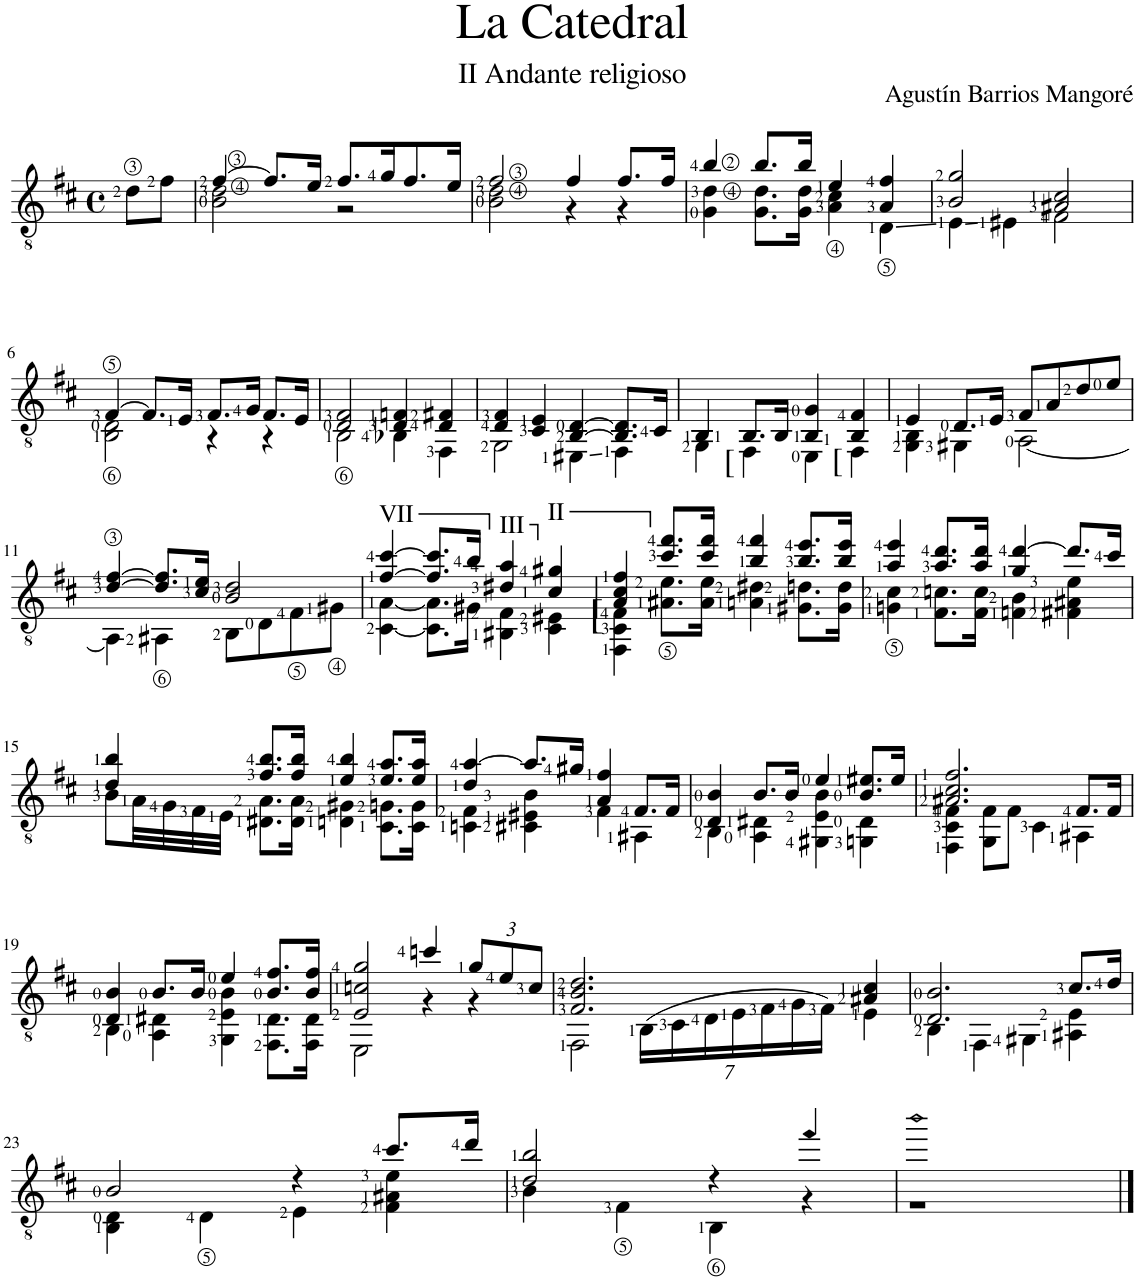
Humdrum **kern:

**kern	**kern
*part2	*part1
*staff2	*staff1
*I"Classical Guitar	*I"Classical Guitar
*stria5	*
*clefGv2	*clefGv2
*k[f#c#]	*k[f#c#]
*M4/4	*M4/4
*met(c)	*met(c)
=1	=1
8d\L	8d\L
8f#\J	8f#\J
=2	=2
*^	*^
[4f#	2B 2d	[4f#/	2B\ 2d\
8.f#\L]	.	8.f#/L]	.
16e\Jk	.	16e/Jk	.
8.f#\L	2r	8.f#/L	2r
16g\Jk	.	16g/K	.
8.f#\L	.	8.f#/	.
16e\Jk	.	16e/Jk	.
=3	=3	=3	=3
2f#	2B 2d	2f#/	2B\ 2d\
4f#	4r	4f#/	4r
8.f#\L	4r	8.f#/L	4r
16f#\Jk	.	16f#/Jk	.
=4	=4	=4	=4
4b	4G 4d	4b/	4G\ 4d\
8.b\L	8.G\ 8.d\L	8.b/L	8.G\ 8.d\L
16b\Jk	16G\ 16d\Jk	16b/Jk	16G\ 16d\Jk
4e	4A 4c#	4e/	4A\ 4c#\
4A 4f#	4D	4A/ 4f#/	4D\
=5	=5	=5	=5
2B 2g	4E	2B/ 2g/	4E\
.	4E#X	.	4E#X\
2A#X 2c#	2F#	2A#X/ 2c#/	2F#\
!!LO:LB:g=z	!!
=6	=6	=6	=6
[4F#	2BB 2D	[4F#/	2BB\ 2D\
8.F#/L]	.	8.F#/L]	.
16E/Jk	.	16E/Jk	.
8.F#/L	4r	8.F#/L	4r
16G/Jk	.	16G/Jk	.
8.F#/L	4r	8.F#/L	4r
16E/Jk	.	16E/Jk	.
=7	=7	=7	=7
2D 2F#	2BB	2D/ 2F#/	2BB\
4D 4Fn	4BB-X	4D/ 4Fn/	4BB-X\
4D 4F#X	4FF#	4D/ 4F#X/	4FF#\
=8	=8	=8	=8
4D 4F#	2GG	4D/ 4F#/	2GG\
4C# 4E	.	4C#/ 4E/	.
[4BB [4D	4EE#X	[4BB/ [4D/	4EE#X\
8.BB]/ 8.D]/L	4FF#	8.BB/] 8.D/]L	4FF#\
16C#/Jk	.	16C#/Jk	.
=9	=9	=9	=9
4BB	4GG	4BB/	4GG\
!	!	!LO:TX:b:t=[	!
!LO:TX:b:t=[	!	!	!
8.BB/L	4FF#	8.BB/L	4FF#\
16BB/Jk	.	16BB/Jk	.
4BB 4G	4EE	4BB/ 4G/	4EE\
!	!	!LO:TX:b:t=[	!
!LO:TX:b:t=[	!	!	!
4BB 4F#	4FF#	4BB/ 4F#/	4FF#\
=10	=10	=10	=10
4E	4GG 4BB	4E/	4GG\ 4BB\
8.D/L	4GG#X	8.D/L	4GG#X\
16E/Jk	.	16E/Jk	.
8F#/L	[2AA	8F#/L	[2AA\
8A/J	.	8A/	.
8d\L	.	8d/	.
8e\J	.	8e/J	.
!!LO:LB:g=z	!!
=11	=11	=11	=11
[4d [4f#	4AA]	[4d/ [4f#/	4AA\]
8.d]\ 8.f#]\L	4AA#X	8.d/] 8.f#/]L	4AA#X\
16c#\ 16e\Jk	.	16c#/ 16e/Jk	.
2B 2d	8BB/L	2B/ 2d/	8BB\L
.	8D/J	.	8D\
.	8F#/L	.	8F#\
.	8G#X/J	.	8G#X\J
=12	=12	=12	=12
!	!	!LO:TX:a:t=VII	!
!LO:TX:a:t=VII	!	!	!
[4f# [4cc#	[4C# [4A	[4f#/ [4cc#/	[4C#\ [4A\
8.f#]\ 8.cc#]\L	8.C#]/ 8.A]/L	8.f#/] 8.cc#/]L	8.C#\] 8.A\]L
16b\Jk	16G#X/Jk	16b/Jk	16G#X\Jk
!	!	!LO:TX:a:t=III	!
!LO:TX:a:t=III	!	!	!
4d#X 4a	4BB#X 4F#	4d#X/ 4a/	4BB#X\ 4F#\
!	!	!LO:TX:a:t=II	!
!LO:TX:a:t=II	!	!	!
4c# 4g#X	4C# 4E#X	4c#/ 4g#X/	4C#\ 4E#X\
=13	=13	=13	=13
!	!	!LO:TX:a:t=[	!
!LO:TX:a:t=[	!	!	!
4A 4c# 4f#	4FF# 4C# 4F#	4A/ 4c#/ 4f#/	4FF#\ 4C#\ 4F#\
8.cc#\ 8.ff#\L	8.A#X\ 8.e\L	8.cc#/ 8.ff#/L	8.A#X\ 8.e\L
16cc#\ 16ff#\Jk	16A#\ 16e\Jk	16cc#/ 16ff#/Jk	16A#\ 16e\Jk
4b 4ff#	4An 4d#X	4b/ 4ff#/	4An\ 4d#X\
8.b\ 8.ee\L	8.G#X\ 8.dn\L	8.b/ 8.ee/L	8.G#X\ 8.dn\L
16b\ 16ee\Jk	16G#\ 16d\Jk	16b/ 16ee/Jk	16G#\ 16d\Jk
=14	=14	=14	=14
4a 4ee	4Gn 4c#	4a/ 4ee/	4Gn\ 4c#\
8.a\ 8.dd\L	8.F#/ 8.cn/L	8.a/ 8.dd/L	8.F#\ 8.cn\L
16a\ 16dd\Jk	16F#/ 16c/Jk	16a/ 16dd/Jk	16F#\ 16c\Jk
4g [4dd	4Fn 4B	4g/ [4dd/	4Fn\ 4B\
8.dd\L]	4F#X 4A#X 4e	8.dd/L]	4F#X\ 4A#X\ 4e\
16cc#\Jk	.	16cc#/Jk	.
!!LO:LB:g=z	!!
=15	=15	=15	=15
4d 4b	8B/L	4d/ 4b/	8B\L
.	32A/LL	.	32A\LL
.	32G/	.	32G\
.	32F#/	.	32F#\
.	32E/JJJ	.	32E\JJJ
8.f#\ 8.b\L	8.D#X/ 8.A/L	8.f#/ 8.b/L	8.D#X\ 8.A\L
16f#\ 16b\Jk	16D#/ 16A/Jk	16f#/ 16b/Jk	16D#\ 16A\Jk
4e 4b	4Dn 4G#X	4e/ 4b/	4Dn\ 4G#X\
8.e\ 8.a\L	8.C#/ 8.Gn/L	8.e/ 8.a/L	8.C#\ 8.Gn\L
16e\ 16a\Jk	16C#/ 16G/Jk	16e/ 16a/Jk	16C#\ 16G\Jk
=16	=16	=16	=16
4d [4a	4Cn 4F#	4d/ [4a/	4Cn\ 4F#\
8.a\L]	4C#X 4E#X 4B	8.a/L]	4C#X\ 4E#X\ 4B\
16g#X\Jk	.	16g#X/Jk	.
4A 4f#	4F#	4A/ 4f#/	4F#\
8.F#/L	4AA#X	8.F#/L	4AA#X\
16F#/Jk	.	16F#/Jk	.
=17	=17	=17	=17
4D 4B	4BB	4D/ 4B/	4BB\
8.B\L	4AA 4D#X	8.B/L	4AA\ 4D#X\
16B\Jk	.	16B/Jk	.
4e	4GG#X 4E 4B	4e/	4GG#X\ 4E\ 4B\
8.B\ 8.e#X\L	4GGn 4D#	8.B/ 8.e#X/L	4GGn\ 4D#\
16e#\Jk	.	16e#/Jk	.
=18	=18	=18	=18
2.A#X 2.c# 2.f#	4FF# 4C# 4F#	2.A#X/ 2.c#/ 2.f#/	4FF#\ 4C#\ 4F#\
.	8GG/ 8F#/L	.	8GG\ 8F#\L
.	8F#/J	.	8F#\J
.	4C#	.	4C#\
8.F#/L	4AA#X	8.F#/L	4AA#X\
16F#/Jk	.	16F#/Jk	.
!!LO:LB:g=z	!!
=19	=19	=19	=19
4D 4B	4BB	4D/ 4B/	4BB\
8.B\L	4AA 4D#X	8.B/L	4AA\ 4D#X\
16B\Jk	.	16B/Jk	.
4e	4GG 4E 4B	4e/	4GG\ 4E\ 4B\
8.B\ 8.f#\L	8.FF#/ 8.D#/L	8.B/ 8.f#/L	8.FF#\ 8.D#\L
16B\ 16f#\Jk	16FF#/ 16D#/Jk	16B/ 16f#/Jk	16FF#\ 16D#\Jk
=20	=20	=20	=20
2E 2cn 2g	2EE	2E/ 2cn/ 2g/	2EE\
4ccn	4r	4ccn/	4r
*Xbrackettup	*	*Xbrackettup	*
12g\L	4r	12g/L	4r
12e\	.	12e/	.
12c\J	.	12c/J	.
=21	=21	=21	=21
2.F# 2.B 2.d	2FF#	2.F#/ 2.B/ 2.d/	2FF#\
.	(>28BB/LL	.	(>28BB\LL
.	28C#/	.	28C#\
.	28D/	.	28D\
.	28E/J	.	28E\
.	28F#/L	.	28F#\
.	28G/	.	28G\
.	28F#/JJ)	.	28F#\JJ)
4A#X 4c#	4E	4A#X/ 4c#/	4E\
=22	=22	=22	=22
2.D 2.B	4BB	2.D/ 2.B/	4BB\
.	4FF#	.	4FF#\
.	4GG#X	.	4GG#X\
8.c#\L	4AA#X 4E	8.c#/L	4AA#X\ 4E\
16d\Jk	.	16d/Jk	.
!!LO:LB:g=z	!!
=23	=23	=23	=23
2B	4BB 4D	2B/	4BB\ 4D\
.	4D	.	4D\
4r	4E	4r	4E\
8.cc#\L	4F# 4A#X 4e	8.cc#/L	4F#\ 4A#X\ 4e\
16dd\Jk	.	16dd/Jk	.
=24	=24	=24	=24
2d 2b	4B	2d/ 2b/	4B\
.	4F#	.	4F#\
4r	4BB	4r	4BB\
4ff#	4r	4ff#/	4r
=25	=25	=25	=25
1bb	1r	1bb	1r
*v	*v	*	*
*	*v	*v
==	==
*-	*-
